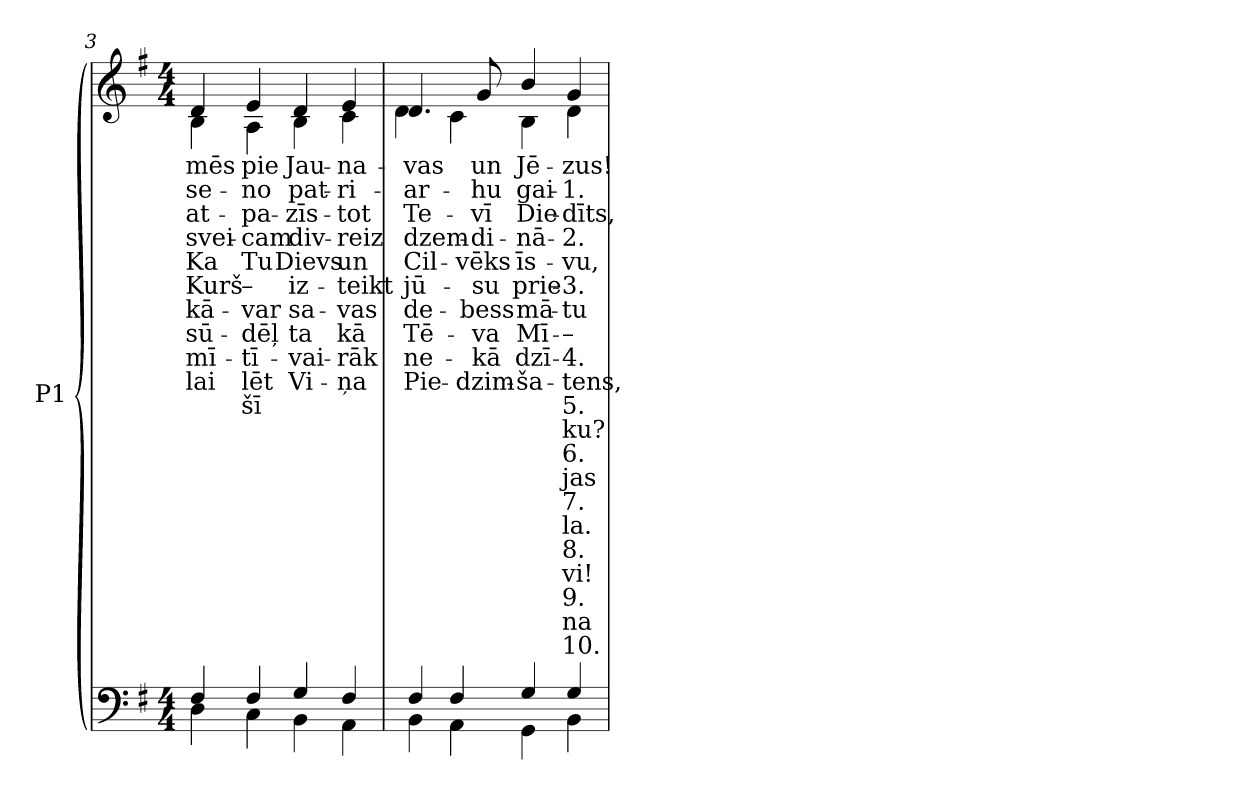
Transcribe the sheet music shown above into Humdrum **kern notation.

**kern	**kern	**text	**text	**text	**text	**text	**text	**text	**text	**text	**text	**text	**text	**text	**text	**text	**text	**text	**text	**text	**text	**text
*part1	*part1	*part1	*part1	*part1	*part1	*part1	*part1	*part1	*part1	*part1	*part1	*part1	*part1	*part1	*part1	*part1	*part1	*part1	*part1	*part1	*part1	*part1
*staff2	*staff1	*staff1	*staff1	*staff1	*staff1	*staff1	*staff1	*staff1	*staff1	*staff1	*staff1	*staff1	*staff1	*staff1	*staff1	*staff1	*staff1	*staff1	*staff1	*staff1	*staff1	*staff1
*I"P1	*	*	*	*	*	*	*	*	*	*	*	*	*	*	*	*	*	*	*	*	*	*
*clefF4	*clefG2	*	*	*	*	*	*	*	*	*	*	*	*	*	*	*	*	*	*	*	*	*
*k[f#]	*k[f#]	*	*	*	*	*	*	*	*	*	*	*	*	*	*	*	*	*	*	*	*	*
*G:	*G:	*	*	*	*	*	*	*	*	*	*	*	*	*	*	*	*	*	*	*	*	*
*M4/4	*M4/4	*	*	*	*	*	*	*	*	*	*	*	*	*	*	*	*	*	*	*	*	*
=3	=3	=3	=3	=3	=3	=3	=3	=3	=3	=3	=3	=3	=3	=3	=3	=3	=3	=3	=3	=3	=3	=3
*^	*	*	*	*	*	*	*	*	*	*	*	*	*	*	*	*	*	*	*	*	*	*
!	!	!	!LO:LY:b:color=#000000	!LO:LY:b:color=#000000	!LO:LY:b:color=#000000	!LO:LY:b:color=#000000	!LO:LY:b:color=#000000	!LO:LY:b:color=#000000	!LO:LY:b:color=#000000	!LO:LY:b:color=#000000	!LO:LY:b:color=#000000	!LO:LY:b:color=#000000	!	!	!	!	!	!	!	!	!	!	!
*	*	*^	*	*	*	*	*	*	*	*	*	*	*	*	*	*	*	*	*	*	*	*	*
4F#i/	4Di\	4di/	4Bi\	mēs	se-	at-	svei-	Ka	Kurš	kā-	-sū-	-mī-	-lai	.	.	.	.	.	.	.	.	.	.	.
!	!	!	!	!LO:LY:b:color=#000000	!LO:LY:b:color=#000000	!LO:LY:b:color=#000000	!LO:LY:b:color=#000000	!LO:LY:b:color=#000000	!LO:LY:b:color=#000000	!LO:LY:b:color=#000000	!LO:LY:b:color=#000000	!LO:LY:b:color=#000000	!LO:LY:b:color=#000000	!LO:LY:b:color=#000000	!	!	!	!	!	!	!	!	!	!
4F#i/	4Ci\	4ei/	4Ai\	pie	-no	-pa-	-cam	Tu	–	var	dēļ	tī-	-lēt	šī	.	.	.	.	.	.	.	.	.	.
!	!	!	!	!LO:LY:b:color=#000000	!LO:LY:b:color=#000000	!LO:LY:b:color=#000000	!LO:LY:b:color=#000000	!LO:LY:b:color=#000000	!LO:LY:b:color=#000000	!LO:LY:b:color=#000000	!LO:LY:b:color=#000000	!LO:LY:b:color=#000000	!LO:LY:b:color=#000000	!	!	!	!	!	!	!	!	!	!	!
4Gi/	4BBi\	4di/	4Bi\	Jau-	pat-	-zīs-	div-	Dievs	iz-	-sa-	-ta	vai-	-Vi-	.	.	.	.	.	.	.	.	.	.	.
!	!	!	!	!LO:LY:b:color=#000000	!LO:LY:b:color=#000000	!LO:LY:b:color=#000000	!LO:LY:b:color=#000000	!LO:LY:b:color=#000000	!LO:LY:b:color=#000000	!LO:LY:b:color=#000000	!LO:LY:b:color=#000000	!LO:LY:b:color=#000000	!LO:LY:b:color=#000000	!	!	!	!	!	!	!	!	!	!	!
4F#i/	4AAi\	4ei/	4ci\	-na-	-ri-	-tot	-reiz	un	-teikt	vas	kā	rāk	ņa	.	.	.	.	.	.	.	.	.	.	.
=4	=4	=4	=4	=4	=4	=4	=4	=4	=4	=4	=4	=4	=4	=4	=4	=4	=4	=4	=4	=4	=4	=4	=4	=4
!	!	!	!	!LO:LY:b:color=#000000	!LO:LY:b:color=#000000	!LO:LY:b:color=#000000	!LO:LY:b:color=#000000	!LO:LY:b:color=#000000	!LO:LY:b:color=#000000	!LO:LY:b:color=#000000	!LO:LY:b:color=#000000	!LO:LY:b:color=#000000	!LO:LY:b:color=#000000	!	!	!	!	!	!	!	!	!	!	!
4F#i/	4BBi\	4.di/	4di\	-vas	-ar-	Te-	dzem-	Cil-	jū-	-de-	-Tē-	-ne-	-Pie-	.	.	.	.	.	.	.	.	.	.	.
4F#i/	4AAi\	.	4ci\	.	.	.	.	.	.	.	.	.	.	.	.	.	.	.	.	.	.	.	.	.
!	!	!	!	!LO:LY:b:color=#000000	!LO:LY:b:color=#000000	!LO:LY:b:color=#000000	!LO:LY:b:color=#000000	!LO:LY:b:color=#000000	!LO:LY:b:color=#000000	!LO:LY:b:color=#000000	!LO:LY:b:color=#000000	!LO:LY:b:color=#000000	!LO:LY:b:color=#000000	!	!	!	!	!	!	!	!	!	!	!
.	.	8gi/	.	un	-hu	-vī	-di-	-vēks	-su	bess	va	kā	dzim-	.	.	.	.	.	.	.	.	.	.	.
!	!	!	!	!LO:LY:b:color=#000000	!LO:LY:b:color=#000000	!LO:LY:b:color=#000000	!LO:LY:b:color=#000000	!LO:LY:b:color=#000000	!LO:LY:b:color=#000000	!LO:LY:b:color=#000000	!LO:LY:b:color=#000000	!LO:LY:b:color=#000000	!LO:LY:b:color=#000000	!	!	!	!	!	!	!	!	!	!	!
4Gi/	4GGi\	4bi/	4Bi\	Jē-	gai-	Die-	-nā-	īs-	-prie-	-mā-	-Mī-	-dzī-	-ša-	.	.	.	.	.	.	.	.	.	.	.
!	!	!	!	!LO:LY:b:color=#000000	!LO:LY:b:color=#000000	!LO:LY:b:color=#000000	!LO:LY:b:color=#000000	!LO:LY:b:color=#000000	!LO:LY:b:color=#000000	!LO:LY:b:color=#000000	!LO:LY:b:color=#000000	!LO:LY:b:color=#000000	!LO:LY:b:color=#000000	!LO:LY:b:color=#000000	!LO:LY:b:color=#000000	!LO:LY:b:color=#000000	!LO:LY:b:color=#000000	!LO:LY:b:color=#000000	!LO:LY:b:color=#000000	!LO:LY:b:color=#000000	!LO:LY:b:color=#000000	!LO:LY:b:color=#000000	!LO:LY:b:color=#000000	!LO:LY:b:color=#000000
4Gi/	4BBi\	4gi/	4di\	-zus!	1.	-dīts,	2.	-vu,	3.	-tu	–	4.	-tens,	5.	-ku?	6.	jas	7.	la.	8.	vi!	9.	na	10.
*v	*v	*	*	*	*	*	*	*	*	*	*	*	*	*	*	*	*	*	*	*	*	*	*	*
*	*v	*v	*	*	*	*	*	*	*	*	*	*	*	*	*	*	*	*	*	*	*	*	*
=	=	=	=	=	=	=	=	=	=	=	=	=	=	=	=	=	=	=	=	=	=	=
*-	*-	*-	*-	*-	*-	*-	*-	*-	*-	*-	*-	*-	*-	*-	*-	*-	*-	*-	*-	*-	*-	*-
